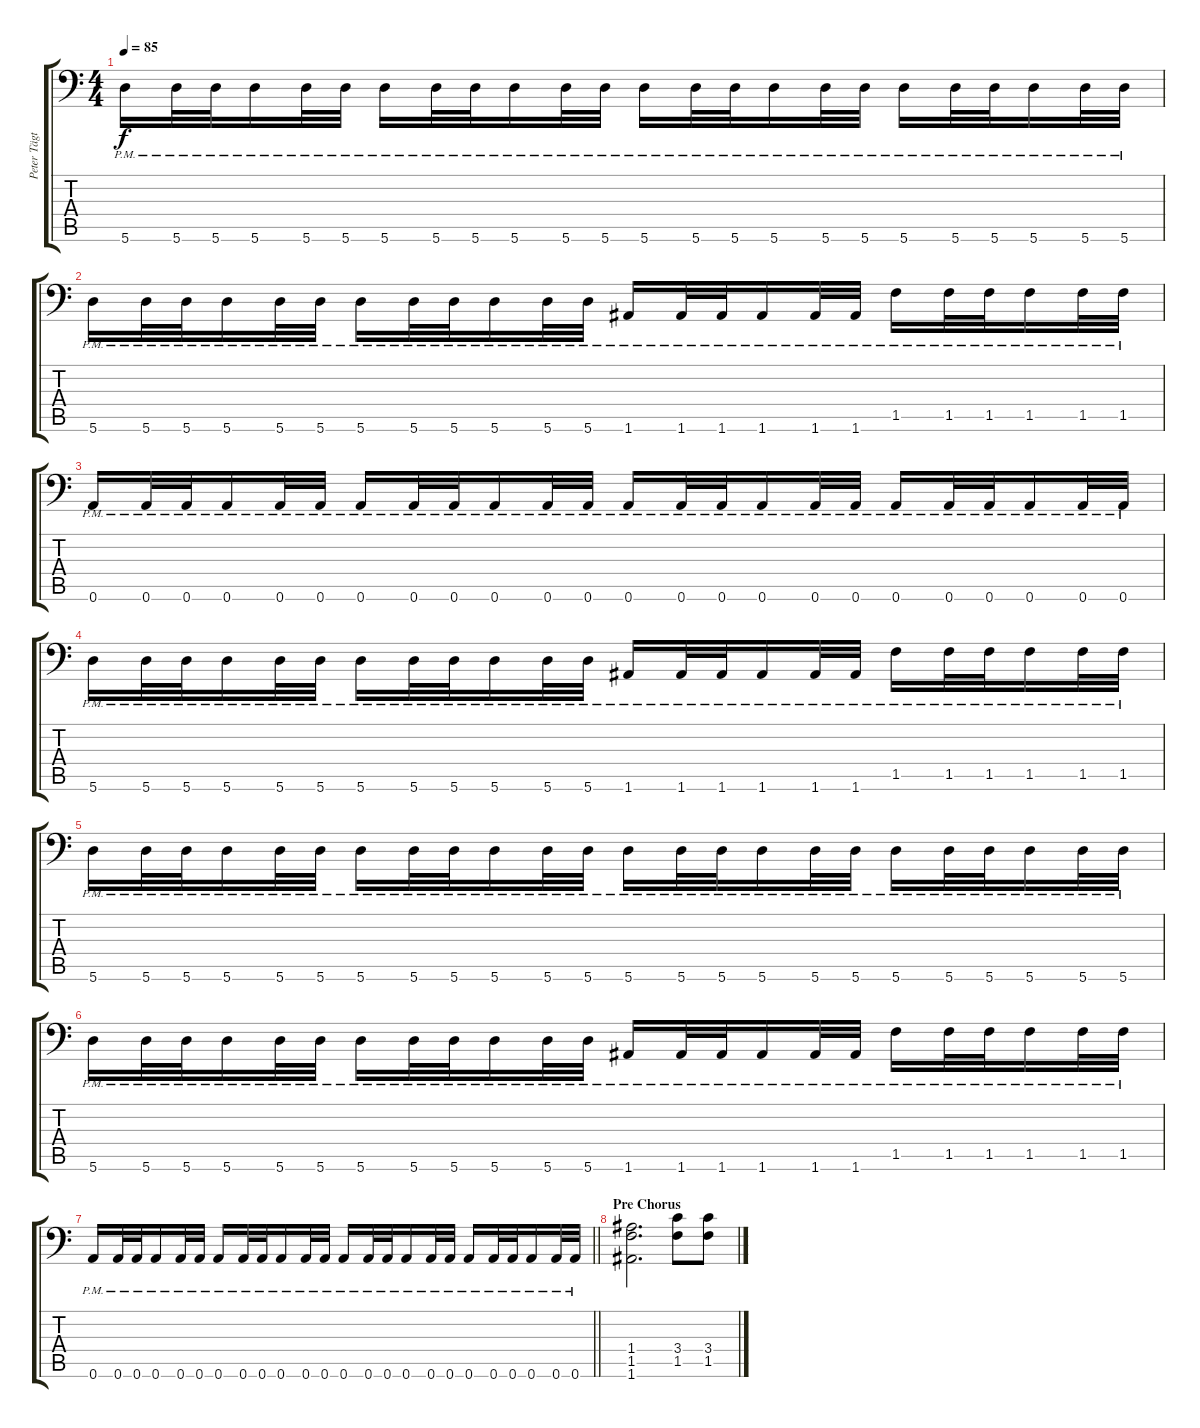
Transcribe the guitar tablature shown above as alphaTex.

\track ("Peter Tägtgren (6 string guitar)" "Peter Tägt") {instrument distortionguitar}
\staff {score tabs}
\tuning (B3 Gb3 D3 A2 E2 A1) {hide}
\ts (4 4)
\tempo 85
\clef f4
\ks c
5.6{pm}.16{dy f} 5.6{pm}.32 5.6{pm}.32 5.6{pm}.16 5.6{pm}.32 5.6{pm}.32 5.6{pm}.16 5.6{pm}.32 5.6{pm}.32 5.6{pm}.16 5.6{pm}.32 5.6{pm}.32 5.6{pm}.16 5.6{pm}.32 5.6{pm}.32 5.6{pm}.16 5.6{pm}.32 5.6{pm}.32 5.6{pm}.16 5.6{pm}.32 5.6{pm}.32 5.6{pm}.16 5.6{pm}.32 5.6{pm}.32 |
5.6{pm}.16 5.6{pm}.32 5.6{pm}.32 5.6{pm}.16 5.6{pm}.32 5.6{pm}.32 5.6{pm}.16 5.6{pm}.32 5.6{pm}.32 5.6{pm}.16 5.6{pm}.32 5.6{pm}.32 1.6{pm}.16 1.6{pm}.32 1.6{pm}.32 1.6{pm}.16 1.6{pm}.32 1.6{pm}.32 1.5{pm}.16 1.5{pm}.32 1.5{pm}.32 1.5{pm}.16 1.5{pm}.32 1.5{pm}.32 |
0.6{pm}.16 0.6{pm}.32 0.6{pm}.32 0.6{pm}.16 0.6{pm}.32 0.6{pm}.32 0.6{pm}.16 0.6{pm}.32 0.6{pm}.32 0.6{pm}.16 0.6{pm}.32 0.6{pm}.32 0.6{pm}.16 0.6{pm}.32 0.6{pm}.32 0.6{pm}.16 0.6{pm}.32 0.6{pm}.32 0.6{pm}.16 0.6{pm}.32 0.6{pm}.32 0.6{pm}.16 0.6{pm}.32 0.6{pm}.32 |
5.6{pm}.16 5.6{pm}.32 5.6{pm}.32 5.6{pm}.16 5.6{pm}.32 5.6{pm}.32 5.6{pm}.16 5.6{pm}.32 5.6{pm}.32 5.6{pm}.16 5.6{pm}.32 5.6{pm}.32 1.6{pm}.16 1.6{pm}.32 1.6{pm}.32 1.6{pm}.16 1.6{pm}.32 1.6{pm}.32 1.5{pm}.16 1.5{pm}.32 1.5{pm}.32 1.5{pm}.16 1.5{pm}.32 1.5{pm}.32 |
5.6{pm}.16 5.6{pm}.32 5.6{pm}.32 5.6{pm}.16 5.6{pm}.32 5.6{pm}.32 5.6{pm}.16 5.6{pm}.32 5.6{pm}.32 5.6{pm}.16 5.6{pm}.32 5.6{pm}.32 5.6{pm}.16 5.6{pm}.32 5.6{pm}.32 5.6{pm}.16 5.6{pm}.32 5.6{pm}.32 5.6{pm}.16 5.6{pm}.32 5.6{pm}.32 5.6{pm}.16 5.6{pm}.32 5.6{pm}.32 |
5.6{pm}.16 5.6{pm}.32 5.6{pm}.32 5.6{pm}.16 5.6{pm}.32 5.6{pm}.32 5.6{pm}.16 5.6{pm}.32 5.6{pm}.32 5.6{pm}.16 5.6{pm}.32 5.6{pm}.32 1.6{pm}.16 1.6{pm}.32 1.6{pm}.32 1.6{pm}.16 1.6{pm}.32 1.6{pm}.32 1.5{pm}.16 1.5{pm}.32 1.5{pm}.32 1.5{pm}.16 1.5{pm}.32 1.5{pm}.32 |
\barLineRight lightlight
0.6{pm}.16 0.6{pm}.32 0.6{pm}.32 0.6{pm}.16 0.6{pm}.32 0.6{pm}.32 0.6{pm}.16 0.6{pm}.32 0.6{pm}.32 0.6{pm}.16 0.6{pm}.32 0.6{pm}.32 0.6{pm}.16 0.6{pm}.32 0.6{pm}.32 0.6{pm}.16 0.6{pm}.32 0.6{pm}.32 0.6{pm}.16 0.6{pm}.32 0.6{pm}.32 0.6{pm}.16 0.6{pm}.32 0.6{pm}.32 |
\section ("" "Pre Chorus")
(1.4 1.5 1.6).2{d} (3.4 1.5).8 (3.4 1.5).8
